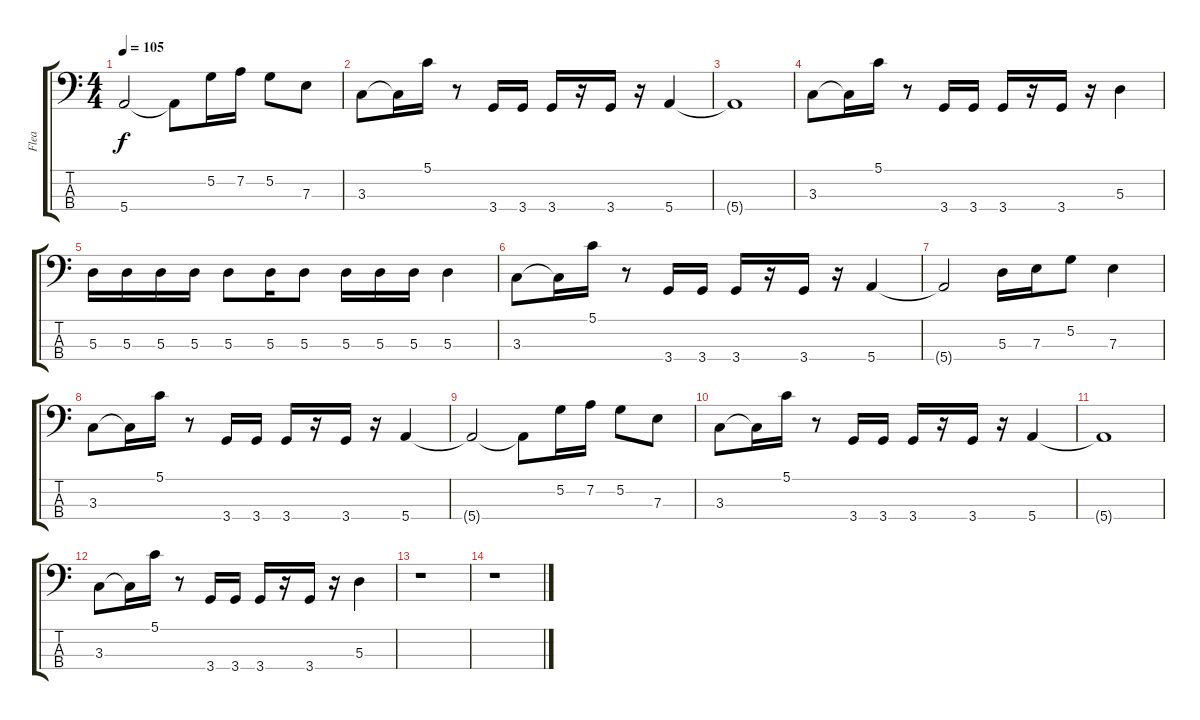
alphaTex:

\track ("Flea" "Flea") {instrument electricbassfinger}
\staff {score tabs}
\tuning (G2 D2 A1 E1) {hide}
\ts (4 4)
\tempo 105
\clef f4
\ks c
5.4{t}.2{dy f} 5.4{t}.8 5.2.16 7.2.16 5.2.8 7.3.8 |
3.3.8 3.3{t}.16 5.1.16 r.8 3.4.16 3.4.16 3.4.16 r.16 3.4.16 r.16 5.4.4 |
5.4{t}.1 |
3.3.8 3.3{t}.16 5.1.16 r.8 3.4.16 3.4.16 3.4.16 r.16 3.4.16 r.16 5.3.4 |
5.3.16 5.3.16 5.3.16 5.3.16 5.3.8 5.3.16 5.3.8 5.3.16 5.3.16 5.3.16 5.3.4 |
3.3.8 3.3{t}.16 5.1.16 r.8 3.4.16 3.4.16 3.4.16 r.16 3.4.16 r.16 5.4.4 |
5.4{t}.2 5.3.16 7.3.16 5.2.8 7.3.4 |
3.3.8 3.3{t}.16 5.1.16 r.8 3.4.16 3.4.16 3.4.16 r.16 3.4.16 r.16 5.4.4 |
5.4{t}.2 5.4{t}.8 5.2.16 7.2.16 5.2.8 7.3.8 |
3.3.8 3.3{t}.16 5.1.16 r.8 3.4.16 3.4.16 3.4.16 r.16 3.4.16 r.16 5.4.4 |
5.4{t}.1 |
3.3.8 3.3{t}.16 5.1.16 r.8 3.4.16 3.4.16 3.4.16 r.16 3.4.16 r.16 5.3.4 |
r.1 |
r.1
